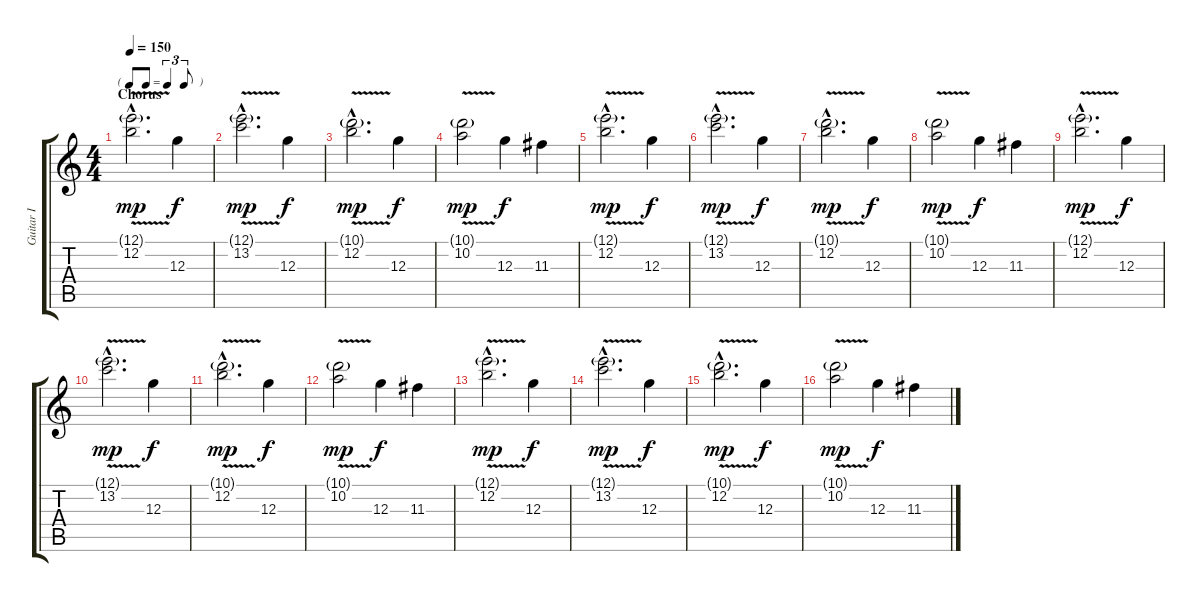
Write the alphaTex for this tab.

\track ("Guitar I" "Guitar I") {instrument overdrivenguitar}
\staff {score tabs}
\tuning (E4 B3 G3 D3 A2 E2) {hide}
\ts (4 4)
\tf triplet8th
\section ("" "Chorus")
\tempo 150
\clef g2
\ks c
(12.1{g hac} 12.2{v hac}).2{d dy mp} 12.3.4{dy f} |
(12.1{g hac} 13.2{v hac}).2{d dy mp} 12.3.4{dy f} |
(10.1{g hac} 12.2{v hac}).2{d dy mp} 12.3.4{dy f} |
(10.1{g} 10.2{v}).2{dy mp} 12.3.4{dy f} 11.3.4 |
(12.1{g hac} 12.2{v hac}).2{d dy mp} 12.3.4{dy f} |
(12.1{g hac} 13.2{v hac}).2{d dy mp} 12.3.4{dy f} |
(10.1{g hac} 12.2{v hac}).2{d dy mp} 12.3.4{dy f} |
(10.1{g} 10.2{v}).2{dy mp} 12.3.4{dy f} 11.3.4 |
(12.1{g hac} 12.2{v hac}).2{d dy mp} 12.3.4{dy f} |
(12.1{g hac} 13.2{v hac}).2{d dy mp} 12.3.4{dy f} |
(10.1{g hac} 12.2{v hac}).2{d dy mp} 12.3.4{dy f} |
(10.1{g} 10.2{v}).2{dy mp} 12.3.4{dy f} 11.3.4 |
(12.1{g hac} 12.2{v hac}).2{d dy mp} 12.3.4{dy f} |
(12.1{g hac} 13.2{v hac}).2{d dy mp} 12.3.4{dy f} |
(10.1{g hac} 12.2{v hac}).2{d dy mp} 12.3.4{dy f} |
(10.1{g} 10.2{v}).2{dy mp} 12.3.4{dy f} 11.3.4
